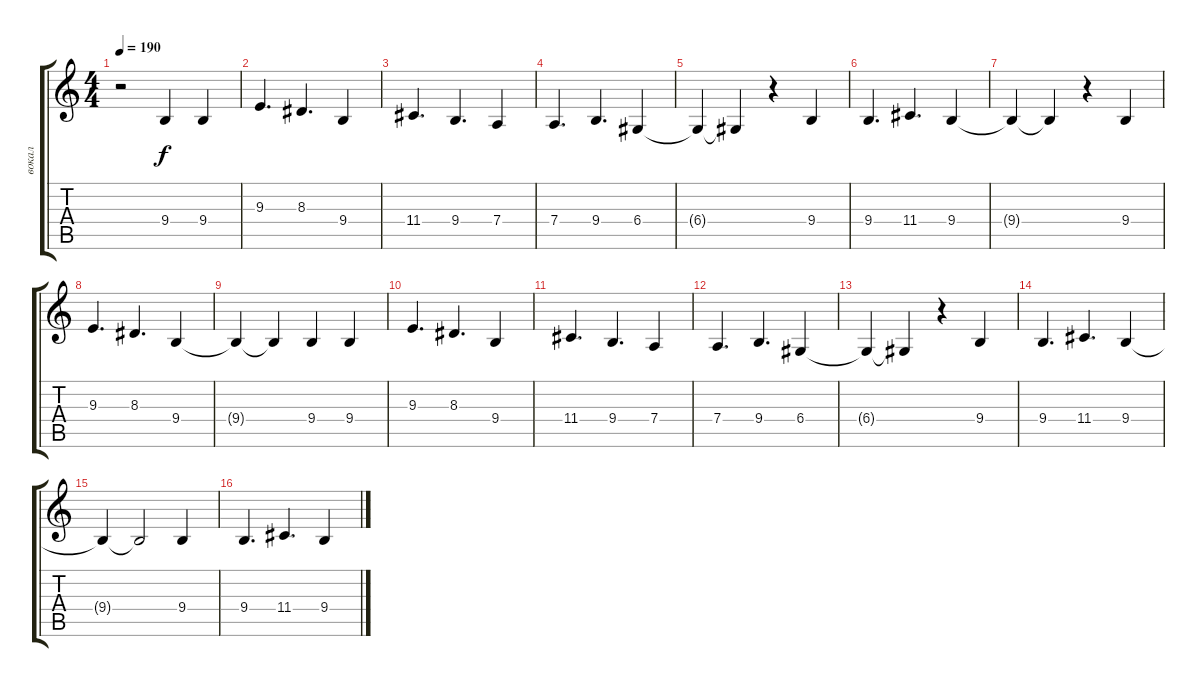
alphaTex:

\track ("вокал" "вокал") {instrument lead2sawtooth}
\staff {score tabs}
\tuning (E4 B3 G3 D3 A2 E2) {hide}
\ts (4 4)
\tempo 190
\clef g2
\ks c
r.2{dy f} 9.4.4 9.4.4 |
9.3.4{d} 8.3.4{d} 9.4.4 |
11.4.4{d} 9.4.4{d} 7.4.4 |
7.4.4{d} 9.4.4{d} 6.4.4 |
6.4{t}.4 6.4{t}.4 r.4 9.4.4 |
9.4.4{d} 11.4.4{d} 9.4.4 |
9.4{t}.4 9.4{t}.4 r.4 9.4.4 |
9.3.4{d} 8.3.4{d} 9.4.4 |
9.4{t}.4 9.4{t}.4 9.4.4 9.4.4 |
9.3.4{d} 8.3.4{d} 9.4.4 |
11.4.4{d} 9.4.4{d} 7.4.4 |
7.4.4{d} 9.4.4{d} 6.4.4 |
6.4{t}.4 6.4{t}.4 r.4 9.4.4 |
9.4.4{d} 11.4.4{d} 9.4.4 |
9.4{t}.4 9.4{t}.2 9.4.4 |
9.4.4{d} 11.4.4{d} 9.4.4
